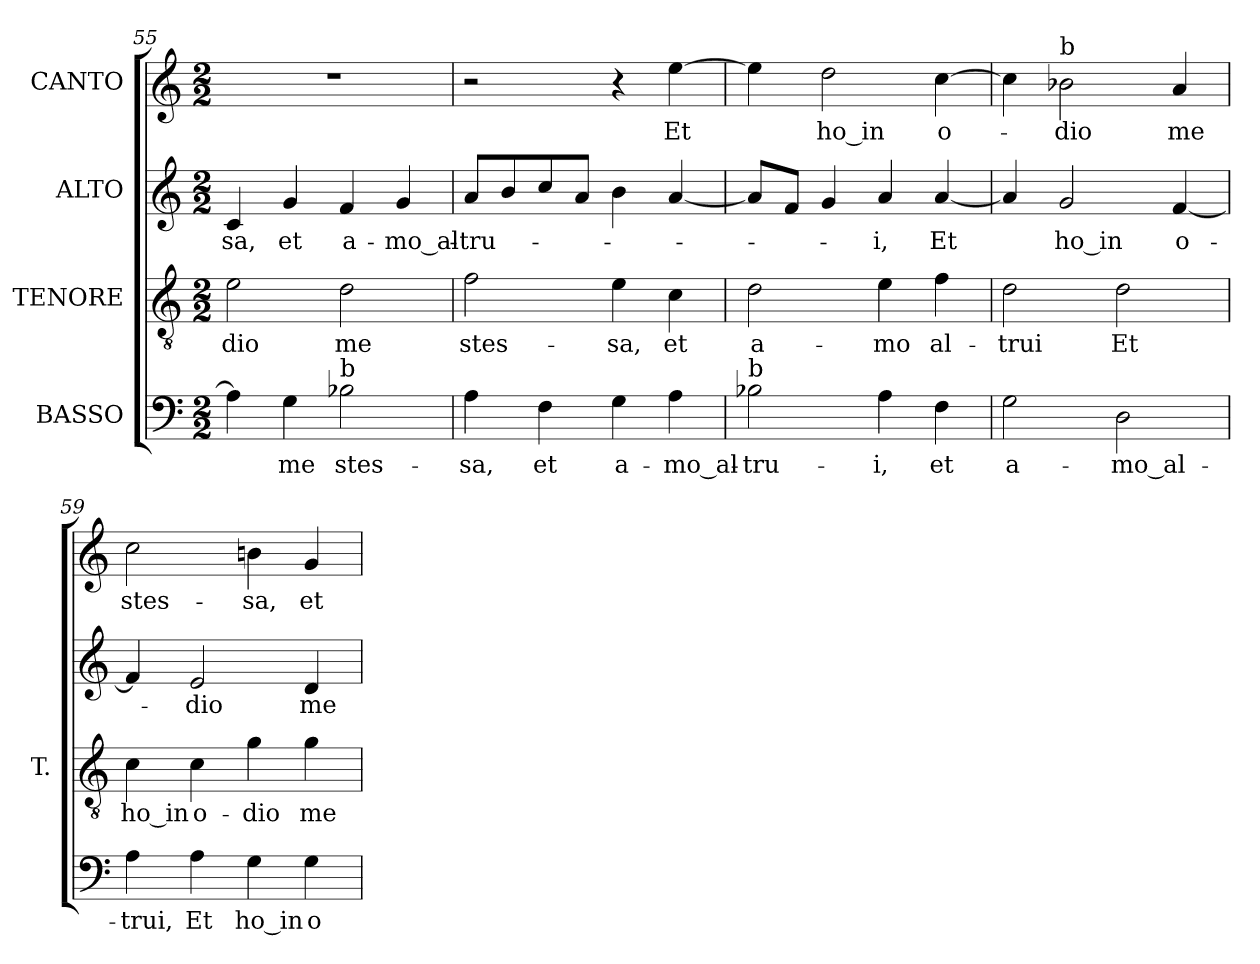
**kern	**text	**kern	**text	**kern	**text	**kern	**text
*part4	*part4	*part3	*part3	*part2	*part2	*part1	*part1
*staff4	*staff4	*staff3	*staff3	*staff2	*staff2	*staff1	*staff1
*I"BASSO	*	*I"TENORE	*	*I"ALTO	*	*I"CANTO	*
*	*	*I'T.	*	*	*	*	*
*clefF4	*	*clefGv2	*	*clefG2	*	*clefG2	*
*	*	*ITrd7c12	*	*	*	*	*
*k[]	*	*k[]	*	*k[]	*	*k[]	*
*C:	*	*C:	*	*C:	*	*C:	*
*M2/2	*	*M2/2	*	*M2/2	*	*M2/2	*
=55	=55	=55	=55	=55	=55	=55	=55
!	!	!	!LO:LY:b:color=#000000	!	!	!	!
!	!	!	!	!	!LO:LY:b:color=#000000	!	!
4Ai\]	.	2Ei\	-dio	4ci/	-sa,	1r	.
!	!LO:LY:b:color=#000000	!	!	!	!	!	!
!	!	!	!	!	!LO:LY:b:color=#000000	!	!
4Gi\	me	.	.	4gi/	et	.	.
!	!LO:LY:b:color=#000000	!	!	!	!	!	!
!	!	!	!LO:LY:b:color=#000000	!	!	!	!
!LO:TX:a:t=b	!	!	!	!	!	!	!
!	!	!	!	!	!LO:LY:b:color=#000000	!	!
2B-i\	stes-	2Di\	me	4fi/	a-	.	.
!	!	!	!	!	!LO:LY:b:color=#000000	!	!
.	.	.	.	4gi/	-mo_al-	.	.
=56	=56	=56	=56	=56	=56	=56	=56
!	!LO:LY:b:color=#000000	!	!	!	!	!	!
!	!	!	!LO:LY:b:color=#000000	!	!	!	!
!	!	!	!	!	!LO:LY:b:color=#000000	!	!
4Ai\	-sa,	2Fi\	stes-	8ai/L	-tru-	2r	.
.	.	.	.	8bi/	.	.	.
!	!LO:LY:b:color=#000000	!	!	!	!	!	!
4Fi\	et	.	.	8cci/	.	.	.
.	.	.	.	8ai/J	.	.	.
!	!LO:LY:b:color=#000000	!	!	!	!	!	!
!	!	!	!LO:LY:b:color=#000000	!	!	!	!
4Gi\	a-	4Ei\	-sa,	4bi\	.	4r	.
!	!LO:LY:b:color=#000000	!	!	!	!	!	!
!	!	!	!LO:LY:b:color=#000000	!	!	!	!
!	!	!	!	!	!	!	!LO:LY:b:color=#000000
4Ai\	-mo_al-	4Ci\	et	[<4ai/	.	[>4eei\	Et
=57	=57	=57	=57	=57	=57	=57	=57
!	!LO:LY:b:color=#000000	!	!	!	!	!	!
!LO:TX:a:t=b	!	!	!	!	!	!	!
!	!	!	!LO:LY:b:color=#000000	!	!	!	!
2B-i\	-tru-	2Di\	a-	8ai/L]	.	4eei\]	.
.	.	.	.	8fi/J	.	.	.
!	!	!	!	!	!	!	!LO:LY:b:color=#000000
.	.	.	.	4gi/	.	2ddi\	ho_in
!	!LO:LY:b:color=#000000	!	!	!	!	!	!
!	!	!	!LO:LY:b:color=#000000	!	!	!	!
!	!	!	!	!	!LO:LY:b:color=#000000	!	!
4Ai\	-i,	4Ei\	-mo	4ai/	-i,	.	.
!	!LO:LY:b:color=#000000	!	!	!	!	!	!
!	!	!	!LO:LY:b:color=#000000	!	!	!	!
!	!	!	!	!	!LO:LY:b:color=#000000	!	!
!	!	!	!	!	!	!	!LO:LY:b:color=#000000
4Fi\	et	4Fi\	al-	[<4ai/	Et	[>4cci\	o-
!!LO:LB:g=z
=58	=58	=58	=58	=58	=58	=58	=58
!	!LO:LY:b:color=#000000	!	!	!	!	!	!
!	!	!	!LO:LY:b:color=#000000	!	!	!	!
2Gi\	a-	2Di\	-trui	4ai/]	.	4cci\]	.
!	!	!	!	!	!LO:LY:b:color=#000000	!	!
!	!	!	!	!	!	!LO:TX:a:t=b	!
!	!	!	!	!	!	!	!LO:LY:b:color=#000000
.	.	.	.	2gi/	ho_in	2b-i\	-dio
!	!LO:LY:b:color=#000000	!	!	!	!	!	!
!	!	!	!LO:LY:b:color=#000000	!	!	!	!
2Di\	-mo_al-	2Di\	Et	.	.	.	.
!	!	!	!	!	!LO:LY:b:color=#000000	!	!
!	!	!	!	!	!	!	!LO:LY:b:color=#000000
.	.	.	.	[<4fi/	o-	4ai/	me
=59	=59	=59	=59	=59	=59	=59	=59
!	!LO:LY:b:color=#000000	!	!	!	!	!	!
!	!	!	!LO:LY:b:color=#000000	!	!	!	!
!	!	!	!	!	!	!	!LO:LY:b:color=#000000
4Ai\	-trui,	4Ci\	ho_in	4fi/]	.	2cci\	stes-
!	!LO:LY:b:color=#000000	!	!	!	!	!	!
!	!	!	!LO:LY:b:color=#000000	!	!	!	!
!	!	!	!	!	!LO:LY:b:color=#000000	!	!
4Ai\	Et	4Ci\	o-	2ei/	-dio	.	.
!	!LO:LY:b:color=#000000	!	!	!	!	!	!
!	!	!	!LO:LY:b:color=#000000	!	!	!	!
!	!	!	!	!	!	!	!LO:LY:b:color=#000000
4Gi\	ho_in	4Gi\	-dio	.	.	4bni\	-sa,
!	!LO:LY:b:color=#000000	!	!	!	!	!	!
!	!	!	!LO:LY:b:color=#000000	!	!	!	!
!	!	!	!	!	!LO:LY:b:color=#000000	!	!
!	!	!	!	!	!	!	!LO:LY:b:color=#000000
4Gi\	o-	4Gi\	me	4di/	me	4gi/	et
=	=	=	=	=	=	=	=
*-	*-	*-	*-	*-	*-	*-	*-
